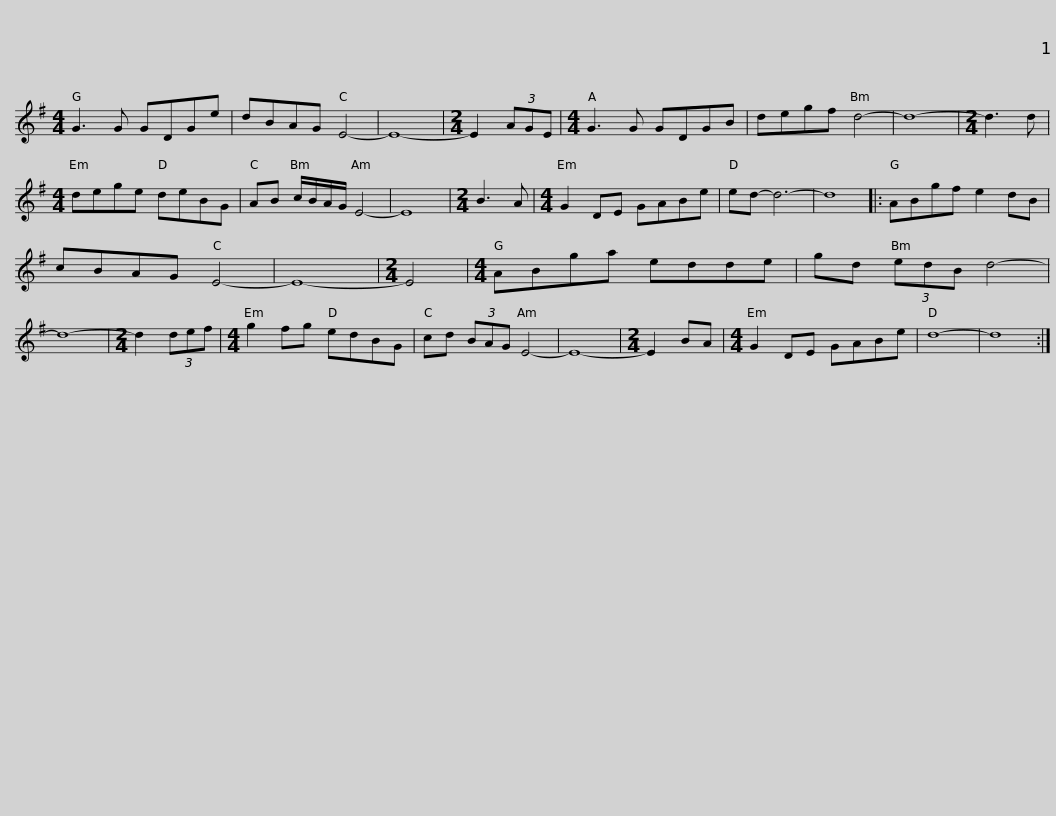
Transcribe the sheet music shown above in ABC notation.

X:1
L:1/8
M:4/4
I:linebreak $
K:G
V:1 treble
V:1
 G3 G GDGe | dBAG E4- | E8- |[M:2/4] E2 (3AGE |[M:4/4] G3 G GDGB | %5
 degf d4- | d8- |[M:2/4] d3 d |$[M:4/4] dege deBG | AB c/B/A/G/ E4- | %10
 E8 |[M:2/4] B3 A |[M:4/4] G2 DE GABe | ed- d6- | d8 |: %15
 ABgf e2 dB |$ cBAG E4- | E8- |[M:2/4] E4 |[M:4/4] ABga edde | %20
 gd (3edB d4- | d8- |[M:2/4] d2 (3def |[M:4/4] g2 fg edBG |$ cd (3BAG E4- | %25
 E8- |[M:2/4] E2 BA |[M:4/4] G2 DE GABe | d8- | d8 :| %30
